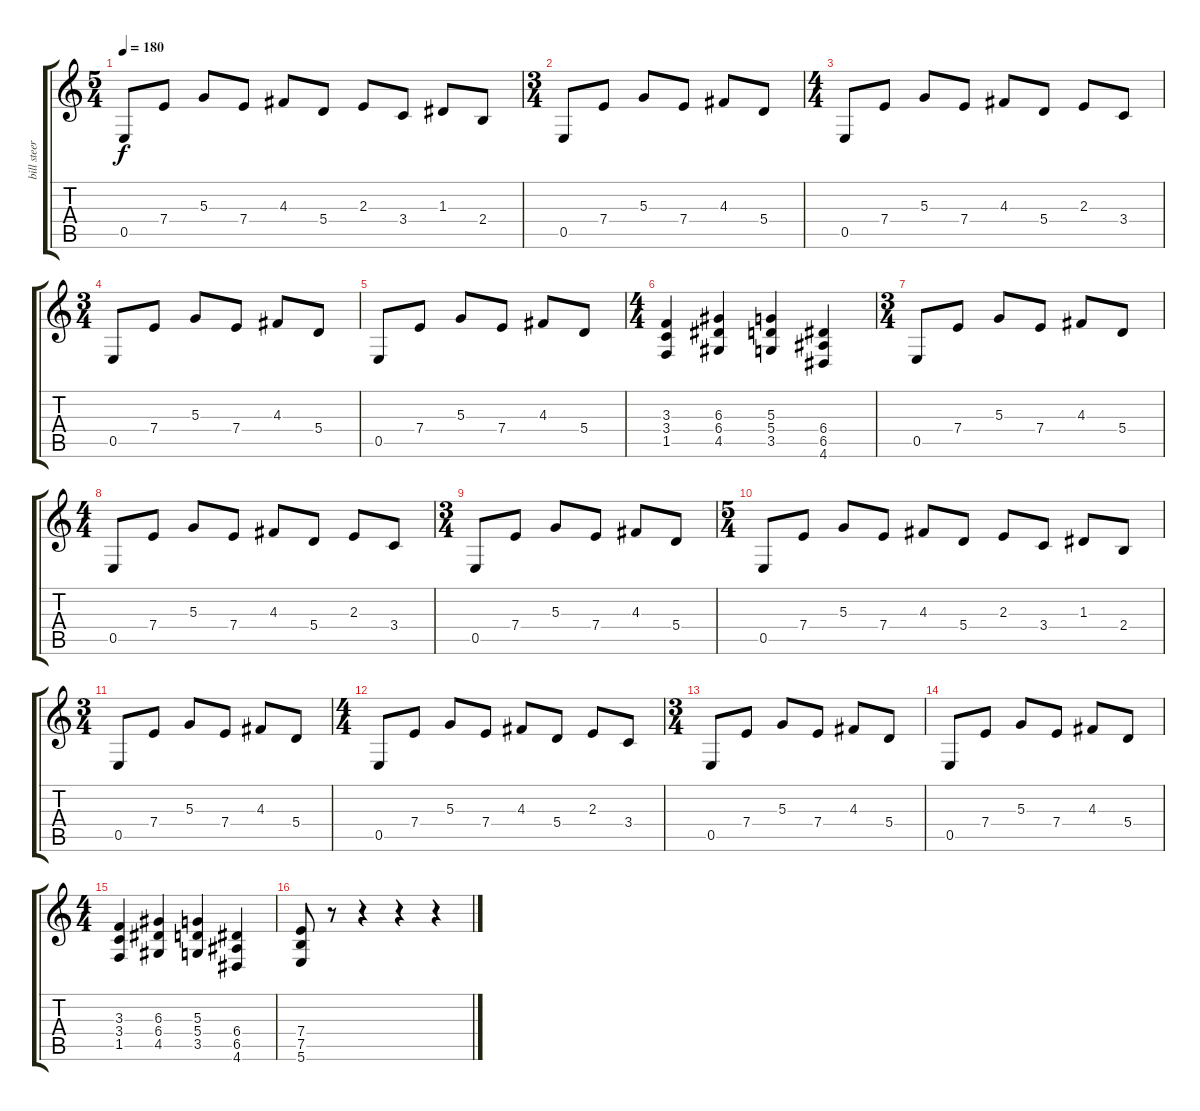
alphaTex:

\track ("bill steer" "bill steer") {instrument distortionguitar}
\staff {score tabs}
\tuning (B3 Gb3 D3 A2 E2 B1) {hide}
\ts (5 4)
\tempo 180
\clef g2
\ks c
0.5.8{dy f} 7.4.8 5.3.8 7.4.8 4.3.8 5.4.8 2.3.8 3.4.8 1.3.8 2.4.8 |
\ts (3 4)
0.5.8 7.4.8 5.3.8 7.4.8 4.3.8 5.4.8 |
\ts (4 4)
0.5.8 7.4.8 5.3.8 7.4.8 4.3.8 5.4.8 2.3.8 3.4.8 |
\ts (3 4)
0.5.8 7.4.8 5.3.8 7.4.8 4.3.8 5.4.8 |
0.5.8 7.4.8 5.3.8 7.4.8 4.3.8 5.4.8 |
\ts (4 4)
(3.3 3.4 1.5).4 (6.3 6.4 4.5).4 (5.3 5.4 3.5).4 (6.4 6.5 4.6).4 |
\ts (3 4)
0.5.8 7.4.8 5.3.8 7.4.8 4.3.8 5.4.8 |
\ts (4 4)
0.5.8 7.4.8 5.3.8 7.4.8 4.3.8 5.4.8 2.3.8 3.4.8 |
\ts (3 4)
0.5.8 7.4.8 5.3.8 7.4.8 4.3.8 5.4.8 |
\ts (5 4)
0.5.8 7.4.8 5.3.8 7.4.8 4.3.8 5.4.8 2.3.8 3.4.8 1.3.8 2.4.8 |
\ts (3 4)
0.5.8 7.4.8 5.3.8 7.4.8 4.3.8 5.4.8 |
\ts (4 4)
0.5.8 7.4.8 5.3.8 7.4.8 4.3.8 5.4.8 2.3.8 3.4.8 |
\ts (3 4)
0.5.8 7.4.8 5.3.8 7.4.8 4.3.8 5.4.8 |
0.5.8 7.4.8 5.3.8 7.4.8 4.3.8 5.4.8 |
\ts (4 4)
(3.3 3.4 1.5).4 (6.3 6.4 4.5).4 (5.3 5.4 3.5).4 (6.4 6.5 4.6).4 |
(7.4 7.5 5.6).8 r.8 r.4 r.4 r.4
